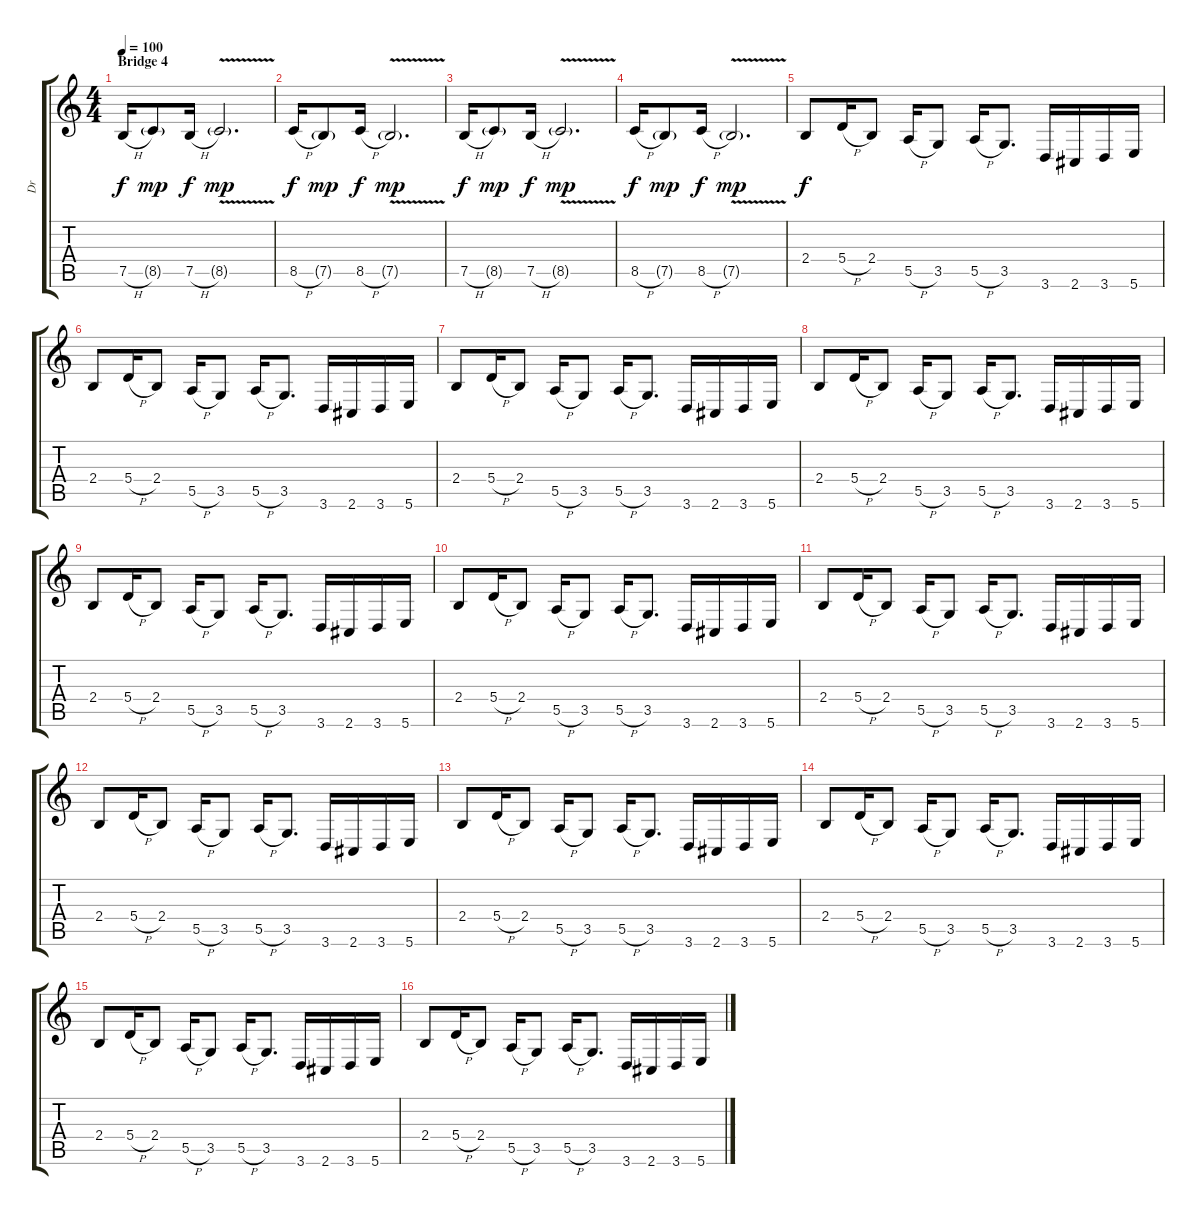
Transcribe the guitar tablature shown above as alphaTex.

\track ("Dr" "Dr") {instrument distortionguitar}
\staff {score tabs}
\tuning (B3 Gb3 D3 A2 E2 B1) {hide}
\ts (4 4)
\section ("" "Bridge 4")
\tempo 100
\clef g2
\ks c
7.5{h}.16{dy f} 8.5{g}.8{dy mp} 7.5{h}.16{dy f} 8.5{v g}.2{d dy mp} |
8.5{h}.16{dy f} 7.5{g}.8{dy mp} 8.5{h}.16{dy f} 7.5{v g}.2{d dy mp} |
7.5{h}.16{dy f} 8.5{g}.8{dy mp} 7.5{h}.16{dy f} 8.5{v g}.2{d dy mp} |
8.5{h}.16{dy f} 7.5{g}.8{dy mp} 8.5{h}.16{dy f} 7.5{v g}.2{d dy mp} |
2.4.8{dy f} 5.4{h}.16 2.4.8 5.5{h}.16 3.5.8 5.5{h}.16 3.5.8{d} 3.6.16 2.6.16 3.6.16 5.6.16 |
2.4.8 5.4{h}.16 2.4.8 5.5{h}.16 3.5.8 5.5{h}.16 3.5.8{d} 3.6.16 2.6.16 3.6.16 5.6.16 |
2.4.8 5.4{h}.16 2.4.8 5.5{h}.16 3.5.8 5.5{h}.16 3.5.8{d} 3.6.16 2.6.16 3.6.16 5.6.16 |
2.4.8 5.4{h}.16 2.4.8 5.5{h}.16 3.5.8 5.5{h}.16 3.5.8{d} 3.6.16 2.6.16 3.6.16 5.6.16 |
2.4.8 5.4{h}.16 2.4.8 5.5{h}.16 3.5.8 5.5{h}.16 3.5.8{d} 3.6.16 2.6.16 3.6.16 5.6.16 |
2.4.8 5.4{h}.16 2.4.8 5.5{h}.16 3.5.8 5.5{h}.16 3.5.8{d} 3.6.16 2.6.16 3.6.16 5.6.16 |
2.4.8 5.4{h}.16 2.4.8 5.5{h}.16 3.5.8 5.5{h}.16 3.5.8{d} 3.6.16 2.6.16 3.6.16 5.6.16 |
2.4.8 5.4{h}.16 2.4.8 5.5{h}.16 3.5.8 5.5{h}.16 3.5.8{d} 3.6.16 2.6.16 3.6.16 5.6.16 |
2.4.8 5.4{h}.16 2.4.8 5.5{h}.16 3.5.8 5.5{h}.16 3.5.8{d} 3.6.16 2.6.16 3.6.16 5.6.16 |
2.4.8 5.4{h}.16 2.4.8 5.5{h}.16 3.5.8 5.5{h}.16 3.5.8{d} 3.6.16 2.6.16 3.6.16 5.6.16 |
2.4.8 5.4{h}.16 2.4.8 5.5{h}.16 3.5.8 5.5{h}.16 3.5.8{d} 3.6.16 2.6.16 3.6.16 5.6.16 |
2.4.8 5.4{h}.16 2.4.8 5.5{h}.16 3.5.8 5.5{h}.16 3.5.8{d} 3.6.16 2.6.16 3.6.16 5.6.16
